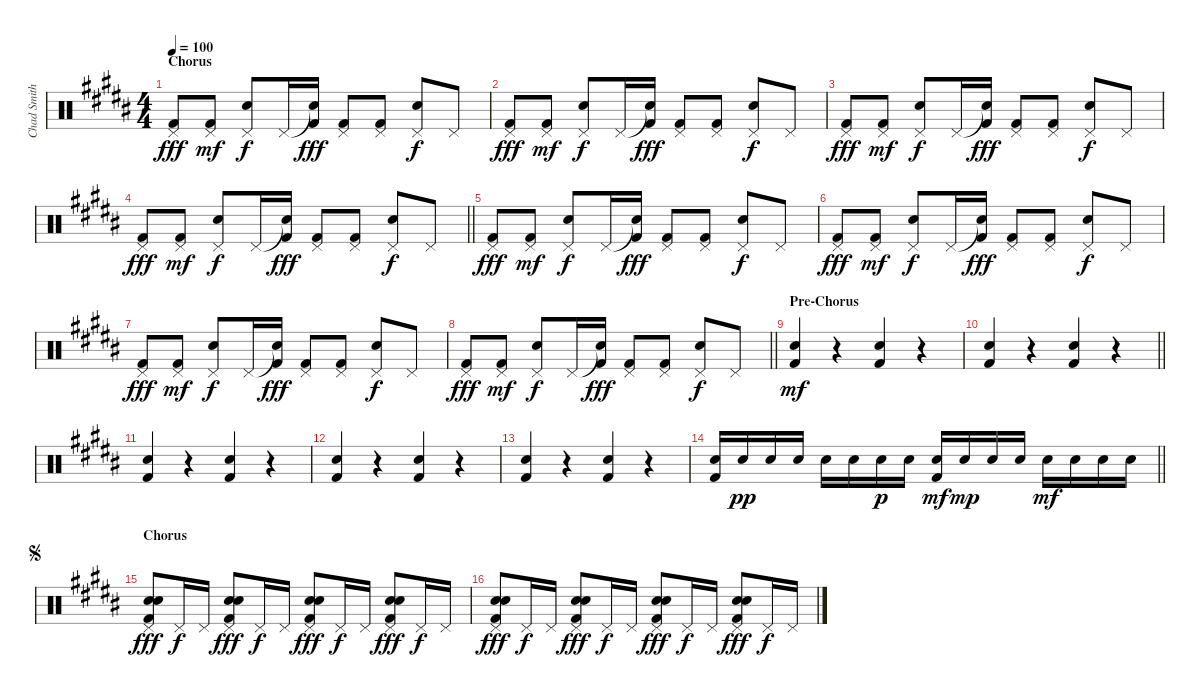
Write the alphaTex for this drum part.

\track ("Chad Smith (Drums)" "Chad Smith") {instrument percussion}
\staff {score}
\articulation defaults
\ts (4 4)
\section ("" "Chorus")
\tempo 100
\clef neutral
\ks b
("Pedal Hi-Hat (hit)" "Kick (hit) 2").8{dy fff} ("Pedal Hi-Hat (hit)" "Kick (hit) 2").8{dy mf} ("Pedal Hi-Hat (hit)" "Snare (hit) 2").8{dy f} "Pedal Hi-Hat (hit)".16 ("Snare (hit)"{t} "Kick (hit) 2").16{dy fff} ("Pedal Hi-Hat (hit)" "Kick (hit) 2").8 ("Pedal Hi-Hat (hit)" "Kick (hit) 2").8 ("Pedal Hi-Hat (hit)" "Snare (hit) 2").8{dy f} "Pedal Hi-Hat (hit)".8 |
("Pedal Hi-Hat (hit)" "Kick (hit) 2").8{dy fff} ("Pedal Hi-Hat (hit)" "Kick (hit) 2").8{dy mf} ("Pedal Hi-Hat (hit)" "Snare (hit) 2").8{dy f} "Pedal Hi-Hat (hit)".16 ("Snare (hit)"{t} "Kick (hit) 2").16{dy fff} ("Pedal Hi-Hat (hit)" "Kick (hit) 2").8 ("Pedal Hi-Hat (hit)" "Kick (hit) 2").8 ("Pedal Hi-Hat (hit)" "Snare (hit) 2").8{dy f} "Pedal Hi-Hat (hit)".8 |
("Pedal Hi-Hat (hit)" "Kick (hit) 2").8{dy fff} ("Pedal Hi-Hat (hit)" "Kick (hit) 2").8{dy mf} ("Pedal Hi-Hat (hit)" "Snare (hit) 2").8{dy f} "Pedal Hi-Hat (hit)".16 ("Snare (hit)"{t} "Kick (hit) 2").16{dy fff} ("Pedal Hi-Hat (hit)" "Kick (hit) 2").8 ("Pedal Hi-Hat (hit)" "Kick (hit) 2").8 ("Pedal Hi-Hat (hit)" "Snare (hit) 2").8{dy f} "Pedal Hi-Hat (hit)".8 |
\barLineRight lightlight
("Pedal Hi-Hat (hit)" "Kick (hit) 2").8{dy fff} ("Pedal Hi-Hat (hit)" "Kick (hit) 2").8{dy mf} ("Pedal Hi-Hat (hit)" "Snare (hit) 2").8{dy f} "Pedal Hi-Hat (hit)".16 ("Snare (hit)"{t} "Kick (hit) 2").16{dy fff} ("Pedal Hi-Hat (hit)" "Kick (hit) 2").8 ("Pedal Hi-Hat (hit)" "Kick (hit) 2").8 ("Pedal Hi-Hat (hit)" "Snare (hit) 2").8{dy f} "Pedal Hi-Hat (hit)".8 |
("Pedal Hi-Hat (hit)" "Kick (hit) 2").8{dy fff} ("Pedal Hi-Hat (hit)" "Kick (hit) 2").8{dy mf} ("Pedal Hi-Hat (hit)" "Snare (hit) 2").8{dy f} "Pedal Hi-Hat (hit)".16 ("Snare (hit)"{t} "Kick (hit) 2").16{dy fff} ("Pedal Hi-Hat (hit)" "Kick (hit) 2").8 ("Pedal Hi-Hat (hit)" "Kick (hit) 2").8 ("Pedal Hi-Hat (hit)" "Snare (hit) 2").8{dy f} "Pedal Hi-Hat (hit)".8 |
("Pedal Hi-Hat (hit)" "Kick (hit) 2").8{dy fff} ("Pedal Hi-Hat (hit)" "Kick (hit) 2").8{dy mf} ("Pedal Hi-Hat (hit)" "Snare (hit) 2").8{dy f} "Pedal Hi-Hat (hit)".16 ("Snare (hit)"{t} "Kick (hit) 2").16{dy fff} ("Pedal Hi-Hat (hit)" "Kick (hit) 2").8 ("Pedal Hi-Hat (hit)" "Kick (hit) 2").8 ("Pedal Hi-Hat (hit)" "Snare (hit) 2").8{dy f} "Pedal Hi-Hat (hit)".8 |
("Pedal Hi-Hat (hit)" "Kick (hit) 2").8{dy fff} ("Pedal Hi-Hat (hit)" "Kick (hit) 2").8{dy mf} ("Pedal Hi-Hat (hit)" "Snare (hit) 2").8{dy f} "Pedal Hi-Hat (hit)".16 ("Snare (hit)"{t} "Kick (hit) 2").16{dy fff} ("Pedal Hi-Hat (hit)" "Kick (hit) 2").8 ("Pedal Hi-Hat (hit)" "Kick (hit) 2").8 ("Pedal Hi-Hat (hit)" "Snare (hit) 2").8{dy f} "Pedal Hi-Hat (hit)".8 |
\barLineRight lightlight
("Pedal Hi-Hat (hit)" "Kick (hit) 2").8{dy fff} ("Pedal Hi-Hat (hit)" "Kick (hit) 2").8{dy mf} ("Pedal Hi-Hat (hit)" "Snare (hit) 2").8{dy f} "Pedal Hi-Hat (hit)".16 ("Snare (hit)"{t} "Kick (hit) 2").16{dy fff} ("Pedal Hi-Hat (hit)" "Kick (hit) 2").8 ("Pedal Hi-Hat (hit)" "Kick (hit) 2").8 ("Pedal Hi-Hat (hit)" "Snare (hit) 2").8{dy f} "Pedal Hi-Hat (hit)".8 |
\section ("" "Pre-Chorus")
("Snare (hit) 2" "Kick (hit) 2").4{dy mf} r.4 ("Snare (hit) 2" "Kick (hit) 2").4 r.4 |
\barLineRight lightlight
("Snare (hit) 2" "Kick (hit) 2").4 r.4 ("Snare (hit) 2" "Kick (hit) 2").4 r.4 |
("Snare (hit) 2" "Kick (hit) 2").4 r.4 ("Snare (hit) 2" "Kick (hit) 2").4 r.4 |
("Snare (hit) 2" "Kick (hit) 2").4 r.4 ("Snare (hit) 2" "Kick (hit) 2").4 r.4 |
("Snare (hit) 2" "Kick (hit) 2").4 r.4 ("Snare (hit) 2" "Kick (hit) 2").4 r.4 |
\barLineRight lightlight
("Snare (hit) 2" "Kick (hit) 2").16 "Snare (hit) 2".16{dy pp} "Snare (hit) 2".16 "Snare (hit) 2".16 "Snare (hit) 2".16 "Snare (hit) 2".16 "Snare (hit) 2".16{dy p} "Snare (hit) 2".16 ("Snare (hit) 2" "Kick (hit) 2").16{dy mf} "Snare (hit) 2".16{dy mp} "Snare (hit) 2".16 "Snare (hit) 2".16 "Snare (hit) 2".16{dy mf} "Snare (hit) 2".16 "Snare (hit) 2".16 "Snare (hit) 2".16 |
\section ("" "Chorus")
\jump segno
("Pedal Hi-Hat (hit)" "Snare (hit) 2" "Electric Snare (hit)" "Kick (hit) 2").8{dy fff} "Pedal Hi-Hat (hit)".16{dy f} "Pedal Hi-Hat (hit)".16 ("Pedal Hi-Hat (hit)" "Snare (hit) 2" "Electric Snare (hit)" "Kick (hit) 2").8{dy fff} "Pedal Hi-Hat (hit)".16{dy f} "Pedal Hi-Hat (hit)".16 ("Pedal Hi-Hat (hit)" "Snare (hit) 2" "Electric Snare (hit)" "Kick (hit) 2").8{dy fff} "Pedal Hi-Hat (hit)".16{dy f} "Pedal Hi-Hat (hit)".16 ("Pedal Hi-Hat (hit)" "Snare (hit) 2" "Electric Snare (hit)" "Kick (hit) 2").8{dy fff} "Pedal Hi-Hat (hit)".16{dy f} "Pedal Hi-Hat (hit)".16 |
("Pedal Hi-Hat (hit)" "Snare (hit) 2" "Electric Snare (hit)" "Kick (hit) 2").8{dy fff} "Pedal Hi-Hat (hit)".16{dy f} "Pedal Hi-Hat (hit)".16 ("Pedal Hi-Hat (hit)" "Snare (hit) 2" "Electric Snare (hit)" "Kick (hit) 2").8{dy fff} "Pedal Hi-Hat (hit)".16{dy f} "Pedal Hi-Hat (hit)".16 ("Pedal Hi-Hat (hit)" "Snare (hit) 2" "Electric Snare (hit)" "Kick (hit) 2").8{dy fff} "Pedal Hi-Hat (hit)".16{dy f} "Pedal Hi-Hat (hit)".16 ("Pedal Hi-Hat (hit)" "Snare (hit) 2" "Electric Snare (hit)" "Kick (hit) 2").8{dy fff} "Pedal Hi-Hat (hit)".16{dy f} "Pedal Hi-Hat (hit)".16
